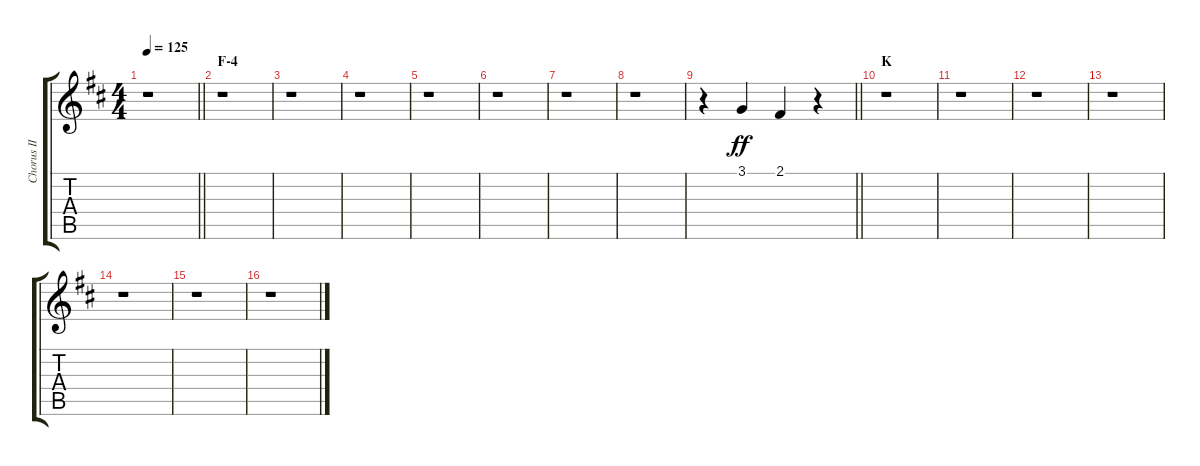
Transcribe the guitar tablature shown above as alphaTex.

\track ("Chorus II" "Chorus II") {instrument voiceoohs}
\staff {score tabs}
\tuning (E4 B3 G3 D3 A2 E2) {hide}
\ts (4 4)
\tempo 125
\clef g2
\barLineRight lightlight
\ks d
r.1{dy ff} |
\section ("" "F-4")
r.1 |
r.1 |
r.1 |
r.1 |
r.1 |
r.1 |
r.1 |
\barLineRight lightlight
r.4 3.1.4 2.1.4 r.4 |
\section ("" "K")
r.1 |
r.1 |
r.1 |
r.1 |
r.1 |
r.1 |
r.1
